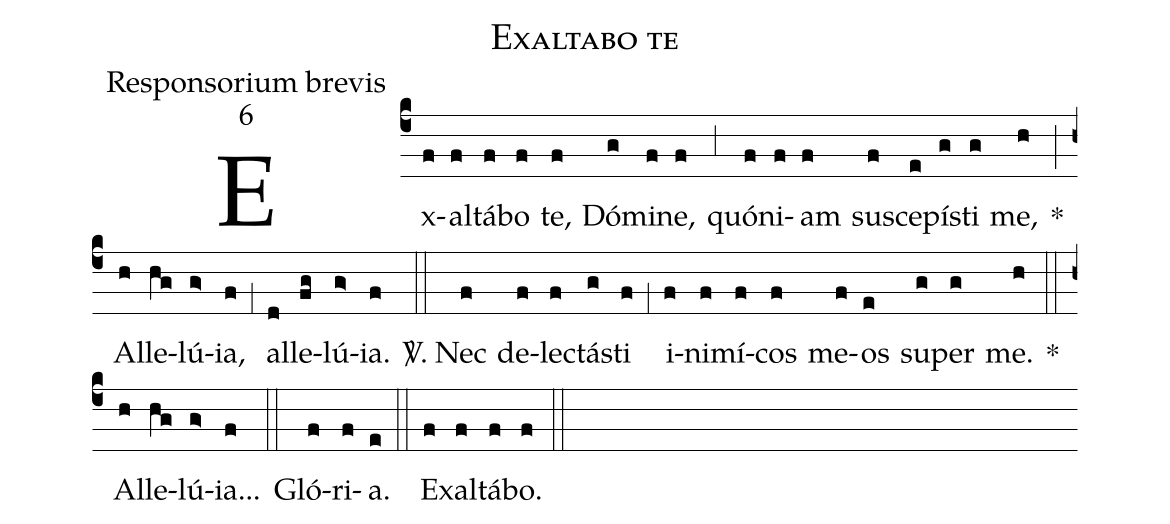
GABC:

name:Exaltabo te;
office-part:Responsorium brevis;
mode:6;
%%
(c4) Ex(f)al(f)tá(f)bo(f) te,(f) Dó(g)mi(f)ne,(f) (,3) quó(f)ni(f)am(f) su(f)sce(e)pí(g)sti(g) me,(h) *(;) Al(h)le(hg)lú(g>)ia,(f) (,1) al(d)le(fg)lú(g>)ia.(f) (::)

<sp>V/</sp>. Nec(f) de(f)le(f)ctá(g)sti(f) (,1) i(f)ni(f)mí(f)cos(f) me(f)os(e) su(g)per(g) me.(h) *(::) Al(h)le(hg)lú(g>)ia...(f) (::)

Gló(f)ri(f)a.(e) (::)
Ex(f)al(f)tá(f)bo.(f) (::)
